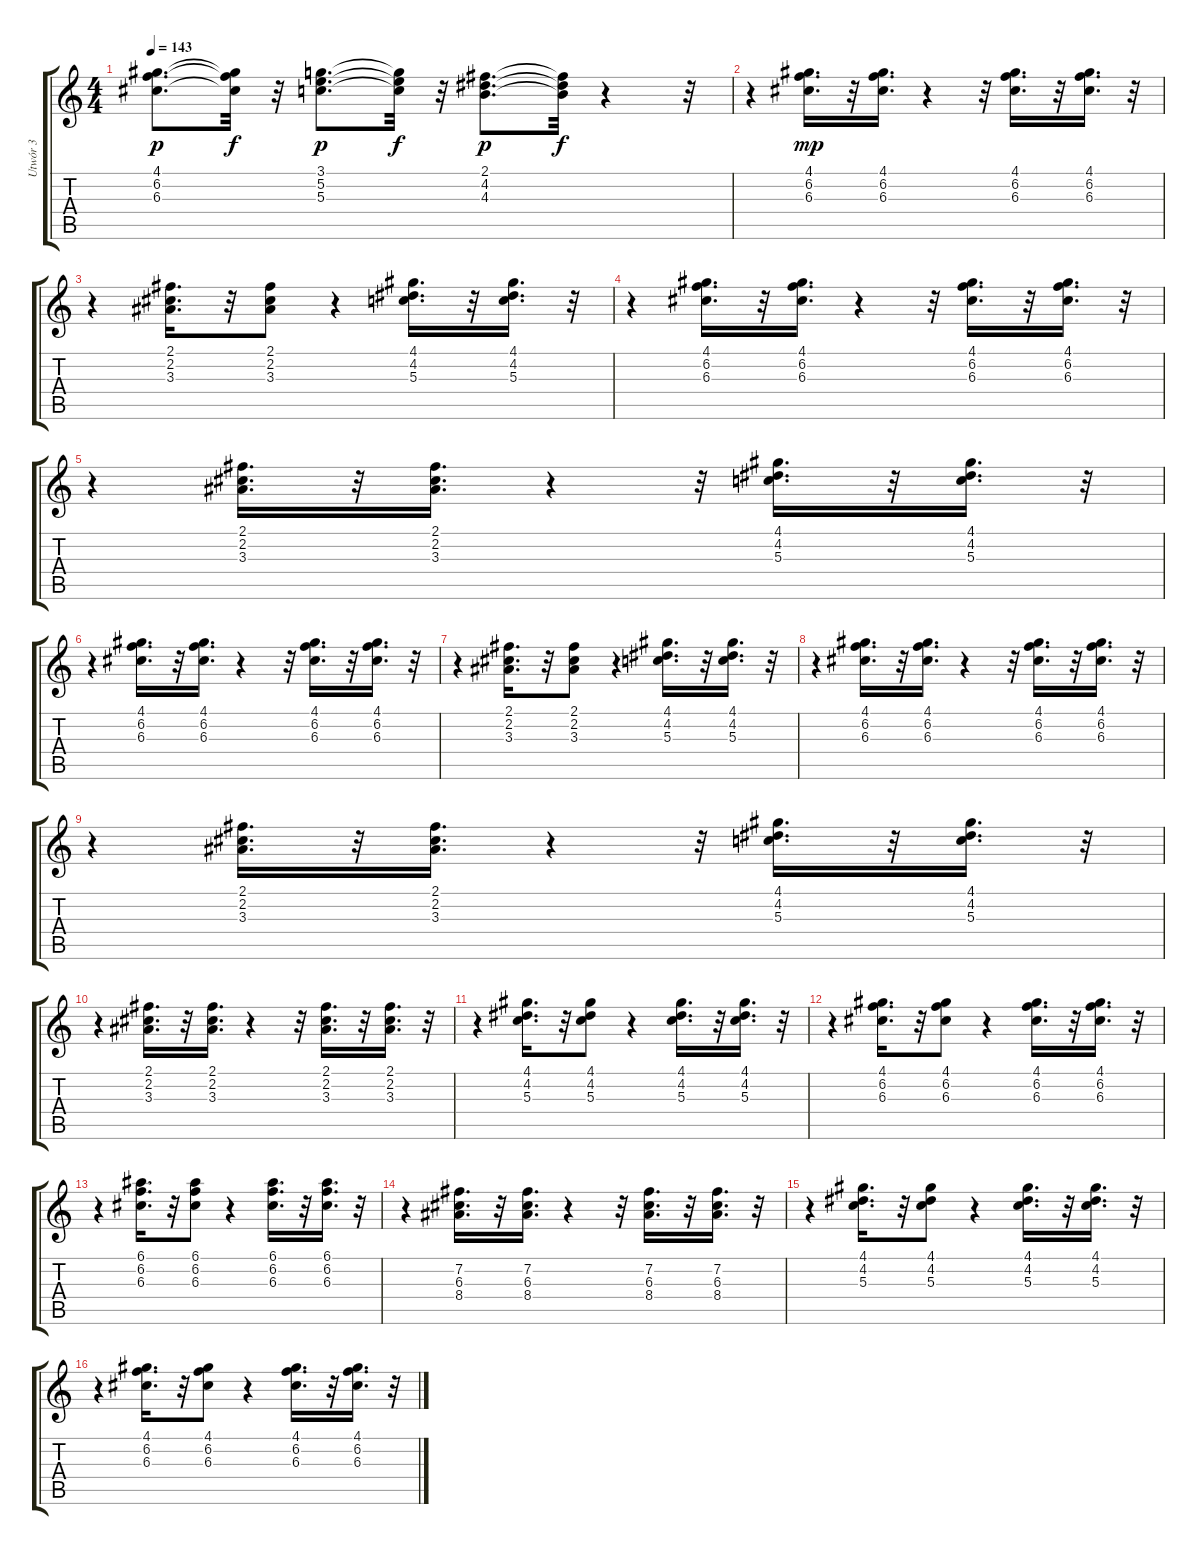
\track ("Utwór 3" "Utwór 3") {instrument electricguitarjazz}
\staff {score tabs}
\tuning (E4 B3 G3 D3 A2 E2) {hide}
\ts (4 4)
\tempo 143
\clef g2
\ks c
(4.1 6.2 6.3).8{d dy p} (4.1{t} 6.2{t} 6.3{t}).32{dy f} r.32 (3.1 5.2 5.3).8{d dy p} (3.1{t} 5.2{t} 5.3{t}).32{dy f} r.32 (2.1 4.2 4.3).8{d dy p} (2.1{t} 4.2{t} 4.3{t}).32{dy f} r.4 r.32 |
r.4 (4.1 6.2 6.3).16{d dy mp} r.32 (4.1 6.2 6.3).16{d} r.4 r.32 (4.1 6.2 6.3).16{d} r.32 (4.1 6.2 6.3).16{d} r.32 |
r.4 (2.1 2.2 3.3).16{d} r.32 (2.1 2.2 3.3).8 r.4 (4.1 4.2 5.3).16{d} r.32 (4.1 4.2 5.3).16{d} r.32 |
r.4 (4.1 6.2 6.3).16{d} r.32 (4.1 6.2 6.3).16{d} r.4 r.32 (4.1 6.2 6.3).16{d} r.32 (4.1 6.2 6.3).16{d} r.32 |
r.4 (2.1 2.2 3.3).16{d} r.32 (2.1 2.2 3.3).16{d} r.4 r.32 (4.1 4.2 5.3).16{d} r.32 (4.1 4.2 5.3).16{d} r.32 |
r.4 (4.1 6.2 6.3).16{d} r.32 (4.1 6.2 6.3).16{d} r.4 r.32 (4.1 6.2 6.3).16{d} r.32 (4.1 6.2 6.3).16{d} r.32 |
r.4 (2.1 2.2 3.3).16{d} r.32 (2.1 2.2 3.3).8 r.4 (4.1 4.2 5.3).16{d} r.32 (4.1 4.2 5.3).16{d} r.32 |
r.4 (4.1 6.2 6.3).16{d} r.32 (4.1 6.2 6.3).16{d} r.4 r.32 (4.1 6.2 6.3).16{d} r.32 (4.1 6.2 6.3).16{d} r.32 |
r.4 (2.1 2.2 3.3).16{d} r.32 (2.1 2.2 3.3).16{d} r.4 r.32 (4.1 4.2 5.3).16{d} r.32 (4.1 4.2 5.3).16{d} r.32 |
r.4 (2.1 2.2 3.3).16{d} r.32 (2.1 2.2 3.3).16{d} r.4 r.32 (2.1 2.2 3.3).16{d} r.32 (2.1 2.2 3.3).16{d} r.32 |
r.4 (4.1 4.2 5.3).16{d} r.32 (4.1 4.2 5.3).8 r.4 (4.1 4.2 5.3).16{d} r.32 (4.1 4.2 5.3).16{d} r.32 |
r.4 (4.1 6.2 6.3).16{d} r.32 (4.1 6.2 6.3).8 r.4 (4.1 6.2 6.3).16{d} r.32 (4.1 6.2 6.3).16{d} r.32 |
r.4 (6.1 6.2 6.3).16{d} r.32 (6.1 6.2 6.3).8 r.4 (6.1 6.2 6.3).16{d} r.32 (6.1 6.2 6.3).16{d} r.32 |
r.4 (7.2 6.3 8.4).16{d} r.32 (7.2 6.3 8.4).16{d} r.4 r.32 (7.2 6.3 8.4).16{d} r.32 (7.2 6.3 8.4).16{d} r.32 |
r.4 (4.1 4.2 5.3).16{d} r.32 (4.1 4.2 5.3).8 r.4 (4.1 4.2 5.3).16{d} r.32 (4.1 4.2 5.3).16{d} r.32 |
r.4 (4.1 6.2 6.3).16{d} r.32 (4.1 6.2 6.3).8 r.4 (4.1 6.2 6.3).16{d} r.32 (4.1 6.2 6.3).16{d} r.32
